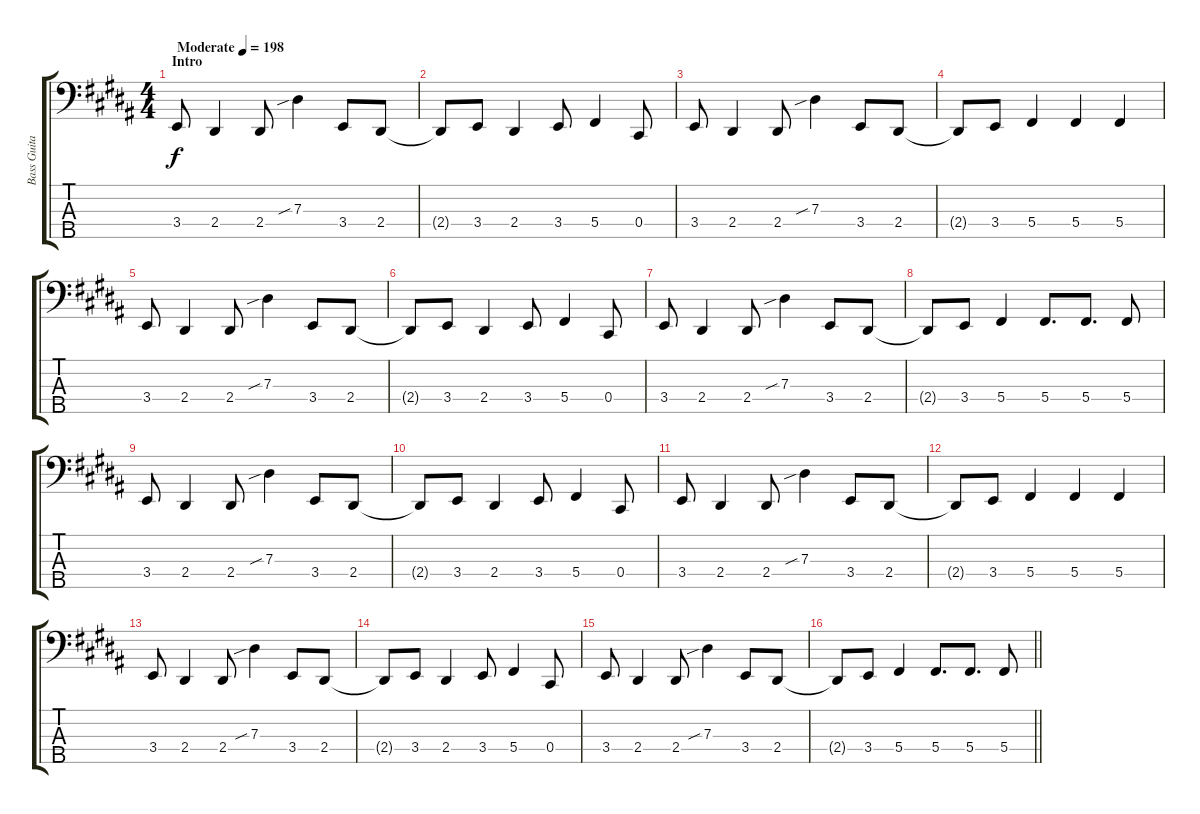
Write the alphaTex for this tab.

\track ("Bass Guitar" "Bass Guita") {instrument electricbasspick}
\staff {score tabs}
\tuning (Gb2 Db2 Ab1 Db1 Ab0) {hide}
\ts (4 4)
\section ("" "Intro")
\tempo (198 "Moderate")
\clef f4
\ks b
3.4.8{dy f instrument electricbasspick} 2.4.4 2.4.8 7.3{sib}.4 3.4.8 2.4.8 |
2.4{t}.8 3.4.8 2.4.4 3.4.8 5.4.4 0.4.8 |
3.4.8 2.4.4 2.4.8 7.3{sib}.4 3.4.8 2.4.8 |
2.4{t}.8 3.4.8 5.4.4 5.4.4 5.4.4 |
3.4.8 2.4.4 2.4.8 7.3{sib}.4 3.4.8 2.4.8 |
2.4{t}.8 3.4.8 2.4.4 3.4.8 5.4.4 0.4.8 |
3.4.8 2.4.4 2.4.8 7.3{sib}.4 3.4.8 2.4.8 |
2.4{t}.8 3.4.8 5.4.4 5.4.8{d} 5.4.8{d} 5.4.8 |
3.4.8 2.4.4 2.4.8 7.3{sib}.4 3.4.8 2.4.8 |
2.4{t}.8 3.4.8 2.4.4 3.4.8 5.4.4 0.4.8 |
3.4.8 2.4.4 2.4.8 7.3{sib}.4 3.4.8 2.4.8 |
2.4{t}.8 3.4.8 5.4.4 5.4.4 5.4.4 |
3.4.8 2.4.4 2.4.8 7.3{sib}.4 3.4.8 2.4.8 |
2.4{t}.8 3.4.8 2.4.4 3.4.8 5.4.4 0.4.8 |
3.4.8 2.4.4 2.4.8 7.3{sib}.4 3.4.8 2.4.8 |
\barLineRight lightlight
2.4{t}.8 3.4.8 5.4.4 5.4.8{d} 5.4.8{d} 5.4.8
